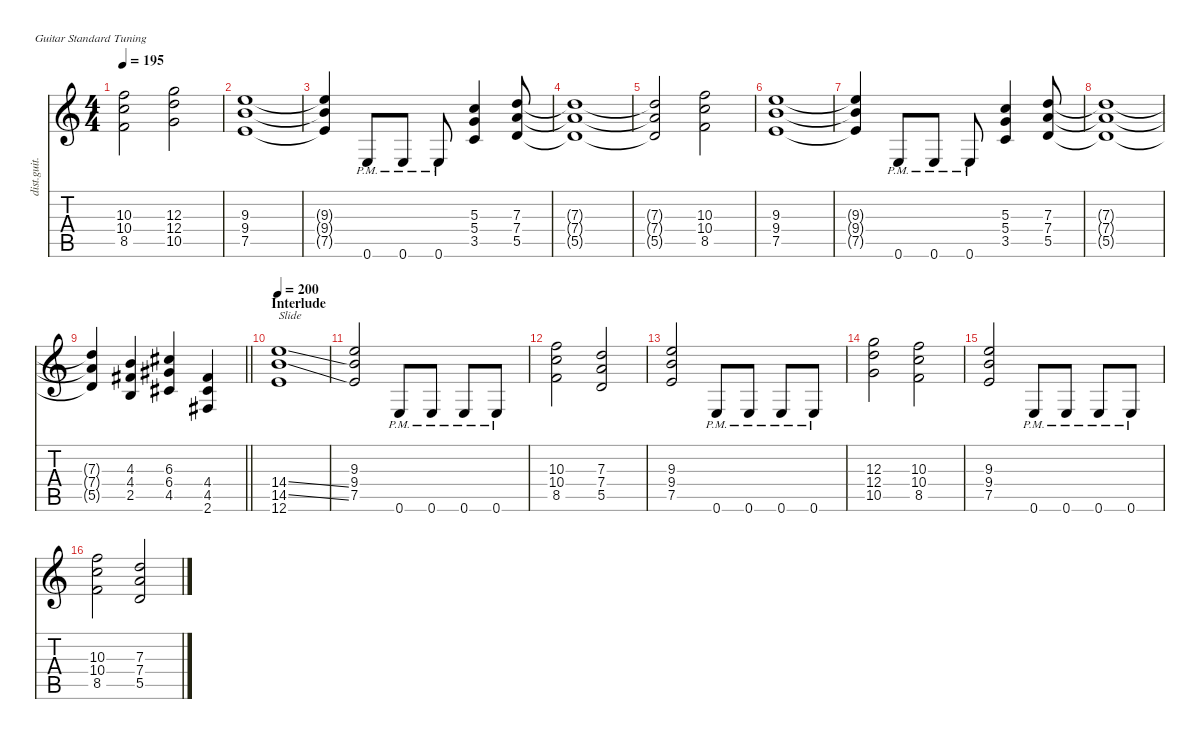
\defaultSystemsLayout 4
\hideDynamics
\bracketExtendMode nobrackets
\otherSystemsTrackNameOrientation horizontal
\track ("Kirk Hammet (Guitar)" "dist.guit.") {instrument distortionguitar}
\staff {score tabs}
\tuning (E4 B3 G3 D3 A2 E2)
\ts (4 4)
\tempo 195
\clef g2
\ks c
(10.3 10.4 8.5).2{dy f beam Down} (12.3 12.4 10.5).2{beam Down} |
(9.3 9.4 7.5).1{beam Up} |
(9.3{t} 9.4{t} 7.5{t}).4{beam Up} 0.6{pm}.8{beam Up} 0.6{pm}.8{beam Up} 0.6{pm}.8{beam Up} (5.3 5.4 3.5).4{beam Up} (7.3 7.4 5.5).8{beam Up} |
(7.3{t} 7.4{t} 5.5{t}).1{beam Up} |
(7.3{t} 7.4{t} 5.5{t}).2{beam Up} (10.3 10.4 8.5).2{beam Down} |
(9.3 9.4 7.5).1{beam Up} |
(9.3{t} 9.4{t} 7.5{t}).4{beam Up} 0.6{pm}.8{beam Up} 0.6{pm}.8{beam Up} 0.6{pm}.8{beam Up} (5.3 5.4 3.5).4{beam Up} (7.3 7.4 5.5).8{beam Up} |
(7.3{t} 7.4{t} 5.5{t}).1{beam Up} |
\barLineRight lightlight
(7.3{t} 7.4{t} 5.5{t}).4{beam Up} (4.3 4.4{acc #} 2.5).4{beam Up} (6.3{acc #} 6.4{acc #} 4.5{acc #}).4{beam Up} (4.4{acc #} 4.5{acc #} 2.6{acc #}).4{beam Up} |
\section ("" "Interlude")
\tempo 200
(14.4{ss} 14.5{ss} 12.6).1{txt "Slide" beam Up} |
(9.3 9.4 7.5).2{beam Up} 0.6{pm}.8{beam Up} 0.6{pm}.8{beam Up} 0.6{pm}.8{beam Up} 0.6{pm}.8{beam Up} |
(10.3 10.4 8.5).2{beam Down} (7.3 7.4 5.5).2{beam Up} |
(9.3 9.4 7.5).2{beam Up} 0.6{pm}.8{beam Up} 0.6{pm}.8{beam Up} 0.6{pm}.8{beam Up} 0.6{pm}.8{beam Up} |
(12.3 12.4 10.5).2{beam Down} (10.3 10.4 8.5).2{beam Down} |
(9.3 9.4 7.5).2{beam Up} 0.6{pm}.8{beam Up} 0.6{pm}.8{beam Up} 0.6{pm}.8{beam Up} 0.6{pm}.8{beam Up} |
(10.3 10.4 8.5).2{beam Down} (7.3 7.4 5.5).2{beam Up}
